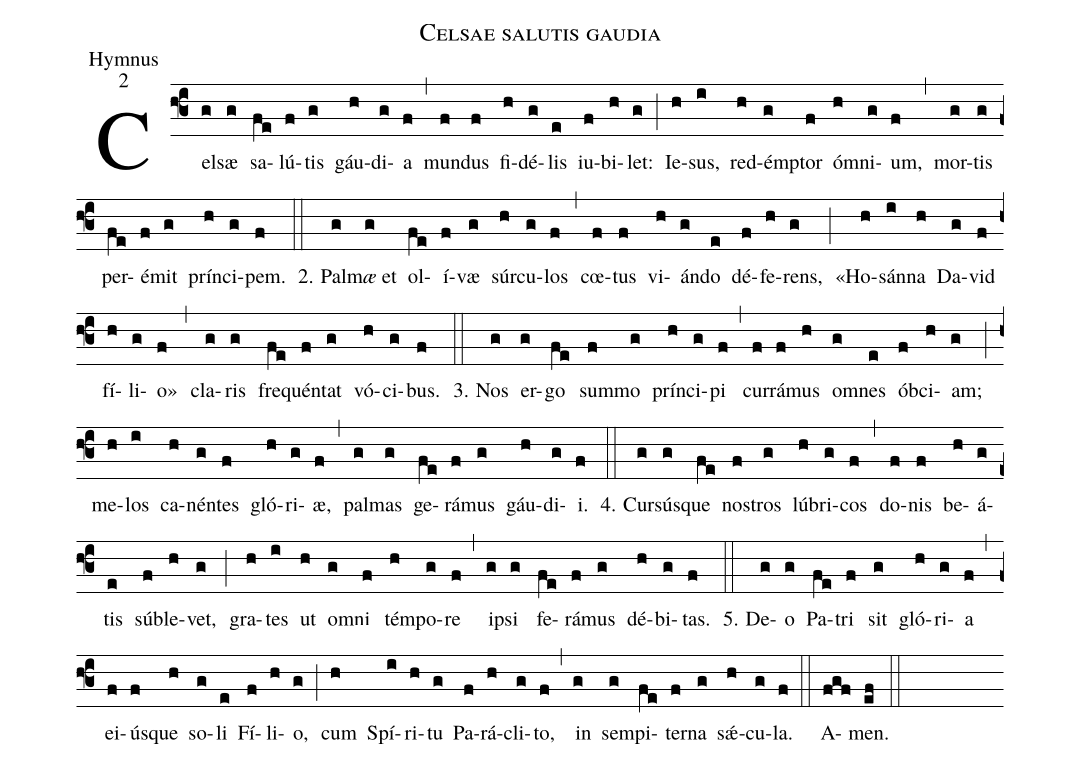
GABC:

name:Celsae salutis gaudia;
office-part:Hymnus;
mode:2;
%%
(f3) Cel(g)sæ(g) sa(fe)lú(f)tis(g) gáu(h)di(g)a(f) (,) mun(f)dus(f) fi(h)dé(g)lis(e) iu(f)bi(h)let:(g) (;) Ie(h)sus,(i) red(h)ém(g)ptor(f) óm(h)ni(g)um,(f) (,) mor(g)tis(g) per(fe)é(f)mit(g) prín(h)ci(g)pem.(f) (::)

2. Pal(g)m<i>æ</i> et(g) ol(fe)í(f)væ(g) súr(h)cu(g)los(f) (,) cœ(f)tus(f) vi(h)án(g)do(e) dé(f)fe(h)rens,(g) (;) «Ho(h)sán(i)na(h) Da(g)vid(f) fí(h)li(g)o»(f) (,) cla(g)ris(g) fre(fe)quén(f)tat(g) vó(h)ci(g)bus.(f) (::)

3. Nos(g) er(g)go(fe) sum(f)mo(g) prín(h)ci(g)pi(f) (,) cur(f)rá(f)mus(h) om(g)nes(e) ób(f)ci(h)am;(g) (;) me(h)los(i) ca(h)nén(g)tes(f) gló(h)ri(g)æ,(f) (,) pal(g)mas(g) ge(fe)rá(f)mus(g) gáu(h)di(g)i.(f) (::)

4. Cur(g)sús(g)que(fe) nos(f)tros(g) lú(h)bri(g)cos(f) (,) do(f)nis(f) be(h)á(g)tis(e) súb(f)le(h)vet,(g) (;) gra(h)tes(i) ut(h) om(g)ni(f) tém(h)po(g)re(f) (,) ip(g)si(g) fe(fe)rá(f)mus(g) dé(h)bi(g)tas.(f) (::)

5. De(g)o(g) Pa(fe)tri(f) sit(g) gló(h)ri(g)a(f) (,) ei(f)ús(f)que(h) so(g)li(e) Fí(f)li(h)o,(g) (;) cum(h) Spí(i)ri(h)tu(g) Pa(f)rá(h)cli(g)to,(f) (,) in(g) sem(g)pi(fe)ter(f)na(g) sǽ(h)cu(g)la.(f) (::) A(fgf)men.(ef) (::)
